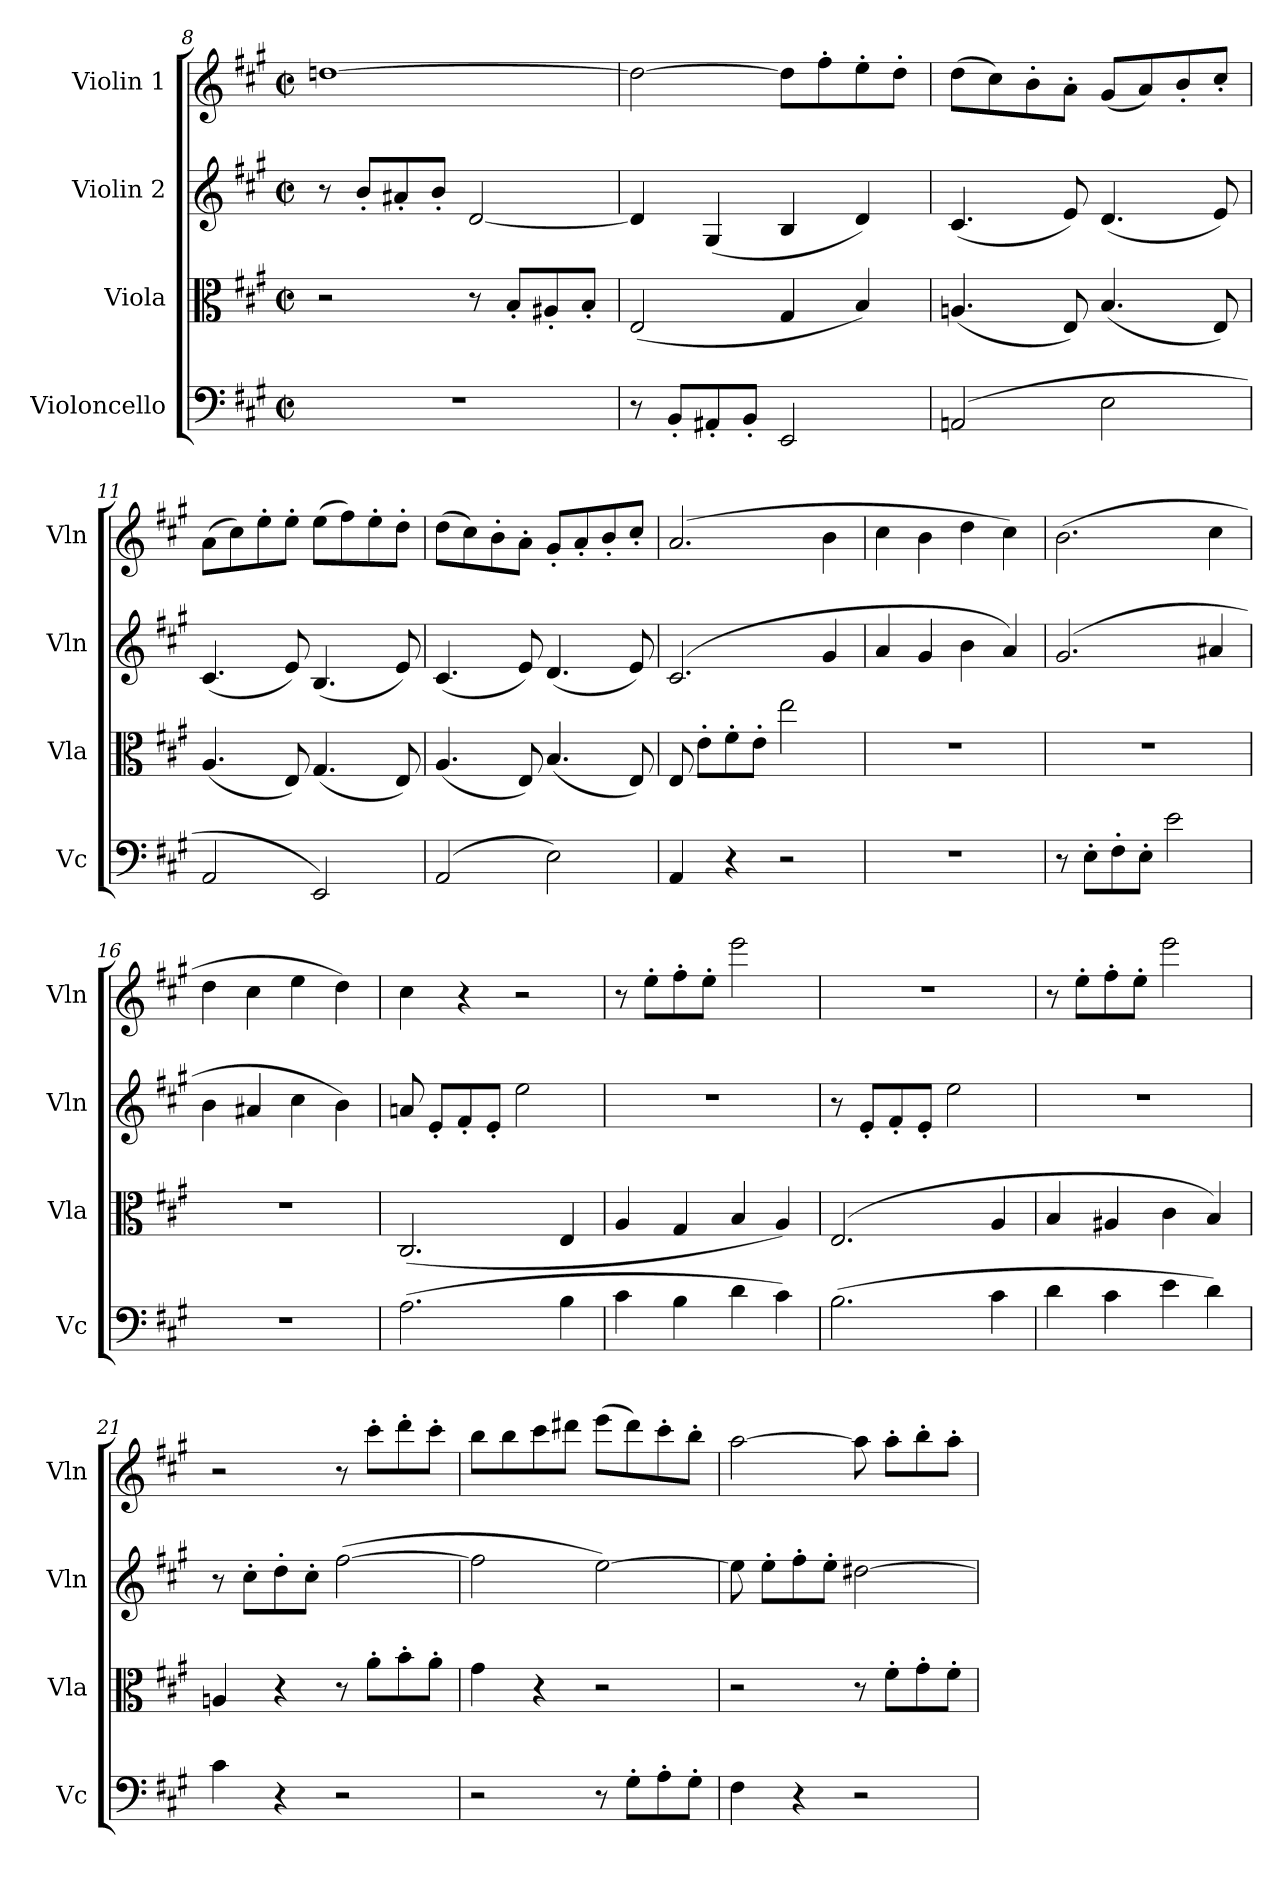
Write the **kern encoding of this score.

**kern	**kern	**kern	**kern
*part4	*part3	*part2	*part1
*staff4	*staff3	*staff2	*staff1
*I"Violoncello	*I"Viola	*I"Violin 2	*I"Violin 1
*I'Vc	*I'Vla	*I'Vln	*I'Vln
!!LO:LB:g=z
*clefF4	*clefC3	*clefG2	*clefG2
*k[f#c#g#]	*k[f#c#g#]	*k[f#c#g#]	*k[f#c#g#]
*M2/2	*M2/2	*M2/2	*M2/2
*met(c|)	*met(c|)	*met(c|)	*met(c|)
=8	=8	=8	=8
1r	2r	8r	[1ddn
.	.	8b'/L	.
.	.	8a#X'/	.
.	.	8b'/J	.
.	8r	[2d/	.
.	8B'/L	.	.
.	8A#X'/	.	.
.	8B'/J	.	.
=9	=9	=9	=9
8r	(2E/	4d/]	2dd\_
8BB'/L	.	.	.
8AA#X'/	.	(4G#/	.
8BB'/J	.	.	.
2EE/	4G#/	4B/	8dd\L]
.	.	.	8ff#'\
.	4B/)	4d/)	8ee'\
.	.	.	8dd'\J
=10	=10	=10	=10
(2AAn/	(4.An/	(4.c#/	(8dd\L
.	.	.	8cc#\)
.	.	.	8b'\
.	8E/)	8e/)	8a'\J
2E\	(4.B/	(4.d/	(8g#/L
.	.	.	8a/)
.	.	.	8b'/
.	8E/)	8e/)	8cc#'/J
=11	=11	=11	=11
2AA/	(4.A/	(4.c#/	(8a\L
.	.	.	8cc#\)
.	.	.	8ee'\
.	8E/)	8e/)	8ee'\J
2EE/)	(4.G#/	(4.B/	(8ee\L
.	.	.	8ff#\)
.	.	.	8ee'\
.	8E/)	8e/)	8dd'\J
!!LO:LB:g=z
=12	=12	=12	=12
(2AA/	(4.A/	(4.c#/	(8dd\L
.	.	.	8cc#\)
.	.	.	8b'\
.	8E/)	8e/)	8a'\J
2E\)	(4.B/	(4.d/	8g#'/L
.	.	.	8a'/
.	.	.	8b'/
.	8E/)	8e/)	8cc#'/J
=13	=13	=13	=13
4AA/	8E/	(2.c#/	(2.a/
.	8e'\L	.	.
4r	8f#'\	.	.
.	8e'\J	.	.
2r	2ee\	.	.
.	.	4g#/	4b\
=14	=14	=14	=14
1r	1r	4a/	4cc#\
.	.	4g#/	4b\
.	.	4b\	4dd\
.	.	4a/)	4cc#\)
!!LO:LB:g=z
=15	=15	=15	=15
8r	1r	(2.g#/	(2.b\
8E'\L	.	.	.
8F#'\	.	.	.
8E'\J	.	.	.
2e\	.	.	.
.	.	4a#X/	4cc#\
=16	=16	=16	=16
1r	1r	4b\	4dd\
.	.	4a#X/	4cc#\
.	.	4cc#\	4ee\
.	.	4b\)	4dd\)
=17	=17	=17	=17
(2.A\	(2.C#/	8an/	4cc#\
.	.	8e'/L	.
.	.	8f#'/	4r
.	.	8e'/J	.
.	.	2ee\	2r
4B\	4E/	.	.
=18	=18	=18	=18
4c#\	4A/	1r	8r
.	.	.	8ee'\L
4B\	4G#/	.	8ff#'\
.	.	.	8ee'\J
4d\	4B/	.	2eee\
4c#\)	4A/)	.	.
=19	=19	=19	=19
(2.B\	(2.E/	8r	1r
.	.	8e'/L	.
.	.	8f#'/	.
.	.	8e'/J	.
.	.	2ee\	.
4c#\	4A/	.	.
=20	=20	=20	=20
4d\	4B/	1r	8r
.	.	.	8ee'\L
4c#\	4A#X/	.	8ff#'\
.	.	.	8ee'\J
4e\	4c#\	.	2eee\
4d\)	4B/)	.	.
!!LO:PB:g=z
=21	=21	=21	=21
4c#\	4An/	8r	2r
.	.	8cc#'\L	.
4r	4r	8dd'\	.
.	.	8cc#'\J	.
2r	8r	([2ff#\	8r
.	8a'\L	.	8ccc#'\L
.	8b'\	.	8ddd'\
.	8a'\J	.	8ccc#'\J
=22	=22	=22	=22
2r	4g#\	2ff#\]	8bb\L
.	.	.	8bb\
.	4r	.	8ccc#\
.	.	.	8ddd#X\J
8r	2r	[2ee\)	(8eee\L
8G#'\L	.	.	8ddd#\)
8A'\	.	.	8ccc#'\
8G#'\J	.	.	8bb'\J
!!LO:LB:g=z
=23	=23	=23	=23
4F#\	2r	8ee\]	[2aa\
.	.	8ee'\L	.
4r	.	8ff#'\	.
.	.	8ee'\J	.
2r	8r	[2dd#X\	8aa\]
.	8f#'\L	.	8aa'\L
.	8g#'\	.	8bb'\
.	8f#'\J	.	8aa'\J
=	=	=	=
*-	*-	*-	*-
